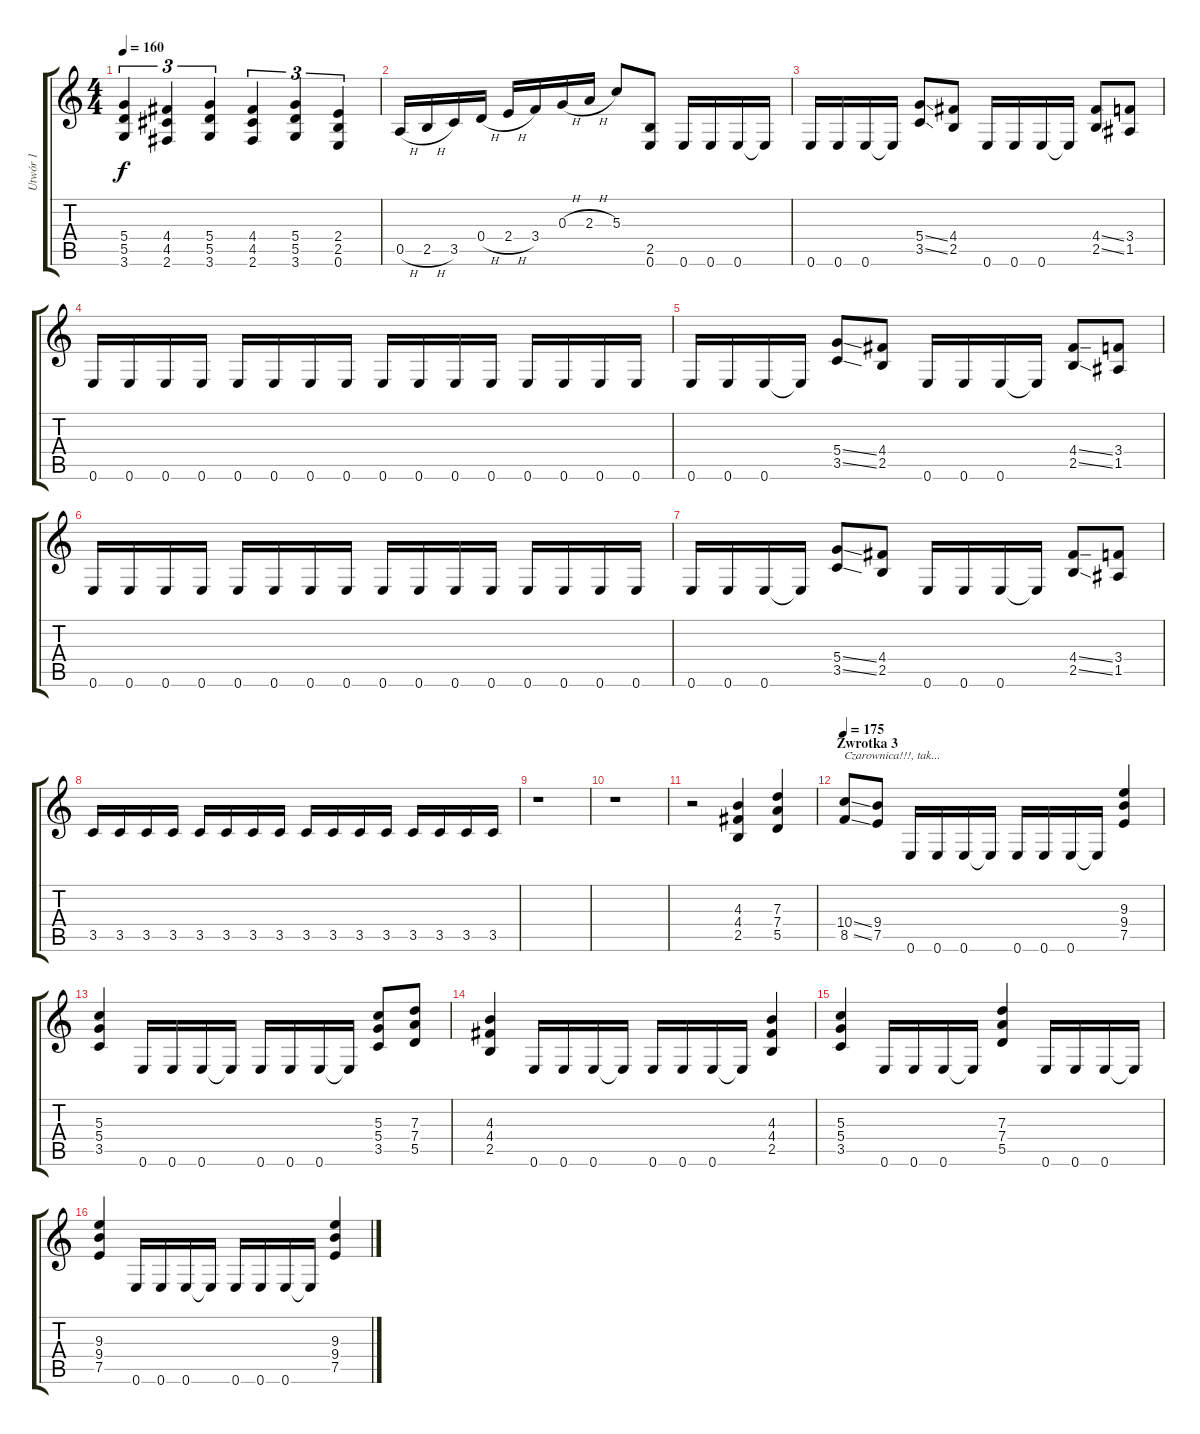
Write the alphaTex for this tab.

\track ("Utwór 1" "Utwór 1") {instrument distortionguitar}
\staff {score tabs}
\tuning (E4 B3 G3 D3 A2 E2) {hide}
\ts (4 4)
\tempo 160
\clef g2
\ks c
(5.4 5.5 3.6).4{tu (3 2) dy f} (4.4 4.5 2.6).4{tu (3 2)} (5.4 5.5 3.6).4{tu (3 2)} (4.4 4.5 2.6).4{tu (3 2)} (5.4 5.5 3.6).4{tu (3 2)} (2.4 2.5 0.6).4{tu (3 2)} |
0.5{h}.16 2.5{h}.16 3.5.16 0.4{h}.16 2.4{h}.16 3.4.16 0.3{h}.16 2.3{h}.16 5.3.8 (2.5 0.6).8 0.6.16 0.6.16 0.6.16 0.6{t}.16 |
0.6.16 0.6.16 0.6.16 0.6{t}.16 (5.4{ss} 3.5{ss}).8 (4.4 2.5).8 0.6.16 0.6.16 0.6.16 0.6{t}.16 (4.4{ss} 2.5{ss}).8 (3.4 1.5).8 |
0.6.16 0.6.16 0.6.16 0.6.16 0.6.16 0.6.16 0.6.16 0.6.16 0.6.16 0.6.16 0.6.16 0.6.16 0.6.16 0.6.16 0.6.16 0.6.16 |
0.6.16 0.6.16 0.6.16 0.6{t}.16 (5.4{ss} 3.5{ss}).8 (4.4 2.5).8 0.6.16 0.6.16 0.6.16 0.6{t}.16 (4.4{ss} 2.5{ss}).8 (3.4 1.5).8 |
0.6.16 0.6.16 0.6.16 0.6.16 0.6.16 0.6.16 0.6.16 0.6.16 0.6.16 0.6.16 0.6.16 0.6.16 0.6.16 0.6.16 0.6.16 0.6.16 |
0.6.16 0.6.16 0.6.16 0.6{t}.16 (5.4{ss} 3.5{ss}).8 (4.4 2.5).8 0.6.16 0.6.16 0.6.16 0.6{t}.16 (4.4{ss} 2.5{ss}).8 (3.4 1.5).8 |
3.5.16 3.5.16 3.5.16 3.5.16 3.5.16 3.5.16 3.5.16 3.5.16 3.5.16 3.5.16 3.5.16 3.5.16 3.5.16 3.5.16 3.5.16 3.5.16 |
r.1 |
r.1 |
r.2 (4.3 4.4 2.5).4 (7.3 7.4 5.5).4 |
\section ("" "Zwrotka 3")
\tempo 175
(10.4{ss} 8.5{ss}).8{txt "Czarownica!!!, tak..."} (9.4 7.5).8 0.6.16 0.6.16 0.6.16 0.6{t}.16 0.6.16 0.6.16 0.6.16 0.6{t}.16 (9.3 9.4 7.5).4 |
(5.3 5.4 3.5).4 0.6.16 0.6.16 0.6.16 0.6{t}.16 0.6.16 0.6.16 0.6.16 0.6{t}.16 (5.3 5.4 3.5).8 (7.3 7.4 5.5).8 |
(4.3 4.4 2.5).4 0.6.16 0.6.16 0.6.16 0.6{t}.16 0.6.16 0.6.16 0.6.16 0.6{t}.16 (4.3 4.4 2.5).4 |
(5.3 5.4 3.5).4 0.6.16 0.6.16 0.6.16 0.6{t}.16 (7.3 7.4 5.5).4 0.6.16 0.6.16 0.6.16 0.6{t}.16 |
(9.3 9.4 7.5).4 0.6.16 0.6.16 0.6.16 0.6{t}.16 0.6.16 0.6.16 0.6.16 0.6{t}.16 (9.3 9.4 7.5).4
